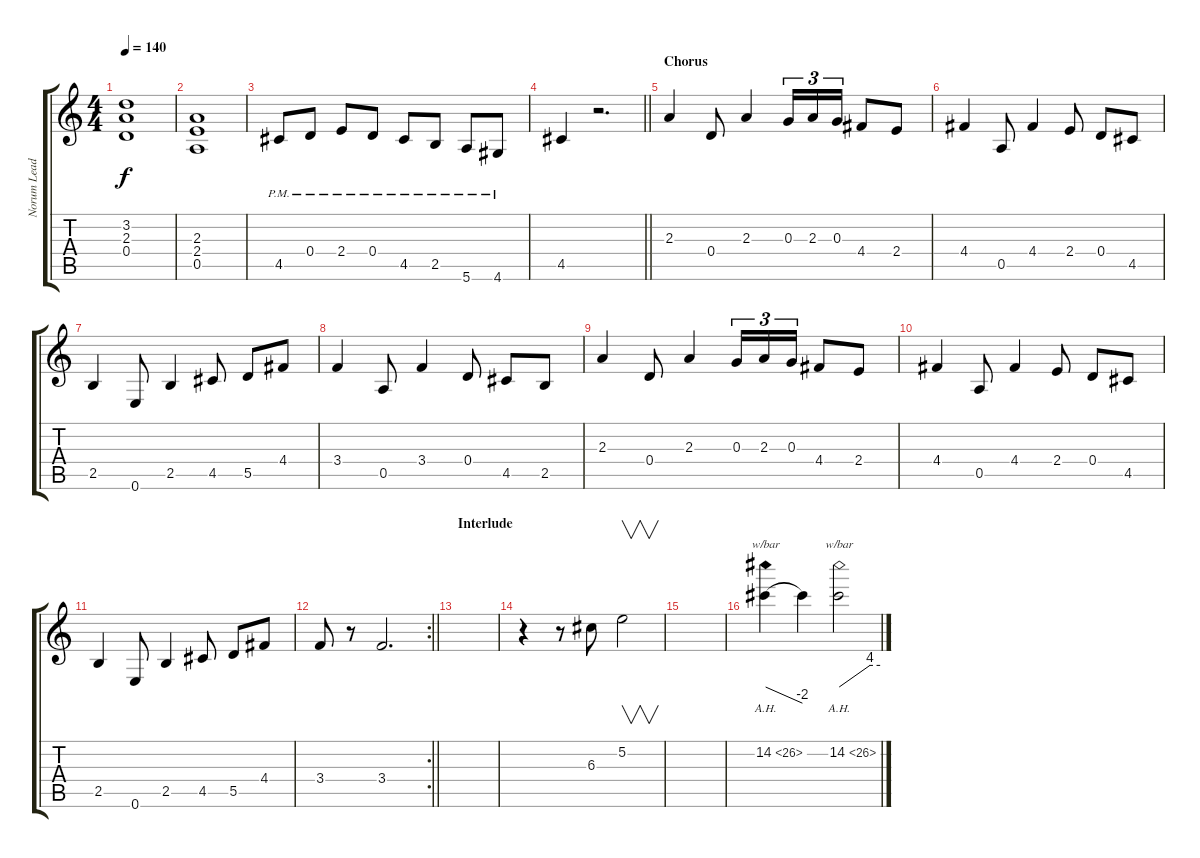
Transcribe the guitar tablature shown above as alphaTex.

\track ("Norum Lead" "Norum Lead") {instrument overdrivenguitar}
\staff {score tabs}
\tuning (E4 B3 G3 D3 A2 E2) {hide}
\ts (4 4)
\tempo 140
\clef g2
\ks c
(3.2 2.3 0.4).1{dy f} |
(2.3 2.4 0.5).1 |
4.5{pm}.8 0.4{pm}.8 2.4{pm}.8 0.4{pm}.8 4.5{pm}.8 2.5{pm}.8 5.6{pm}.8 4.6{pm}.8 |
\barLineRight lightlight
4.5.4 r.2{d} |
\section ("" "Chorus")
2.3.4 0.4.8 2.3.4 0.3.16{tu (3 2)} 2.3.16{tu (3 2)} 0.3.16{tu (3 2)} 4.4.8 2.4.8 |
4.4.4 0.5.8 4.4.4 2.4.8 0.4.8 4.5.8 |
2.5.4 0.6.8 2.5.4 4.5.8 5.5.8 4.4.8 |
3.4.4 0.5.8 3.4.4 0.4.8 4.5.8 2.5.8 |
2.3.4 0.4.8 2.3.4 0.3.16{tu (3 2)} 2.3.16{tu (3 2)} 0.3.16{tu (3 2)} 4.4.8 2.4.8 |
4.4.4 0.5.8 4.4.4 2.4.8 0.4.8 4.5.8 |
2.5.4 0.6.8 2.5.4 4.5.8 5.5.8 4.4.8 |
\rc 2
\barLineRight lightlight
3.4.8 r.8 3.4.2{d} |
\section ("" "Interlude")
|
r.4 r.8 6.3.8 5.2.2{v} |
|
14.2{ah 12}.4{tbe (dive default 0 0 60 -8)} 14.2{t}.4 14.2{ah 12}.2{tbe (custom default 0 0 45 16 60 16)}
